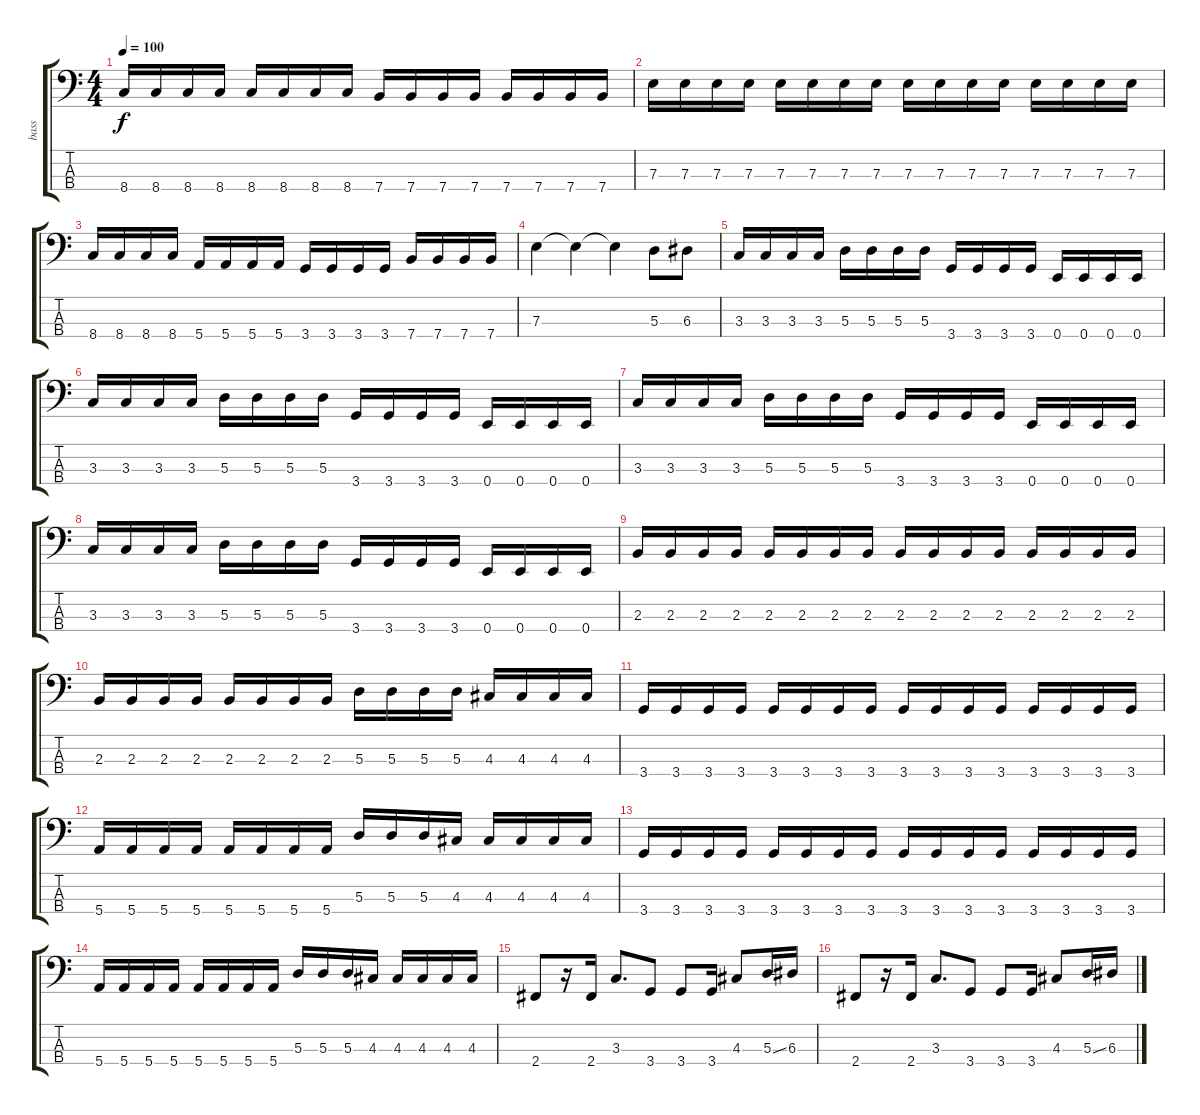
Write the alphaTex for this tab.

\track ("bass" "bass") {instrument electricbasspick}
\staff {score tabs}
\tuning (G2 D2 A1 E1) {hide}
\ts (4 4)
\tempo 100
\clef f4
\ks c
8.4.16{dy f instrument electricbasspick} 8.4.16 8.4.16 8.4.16 8.4.16 8.4.16 8.4.16 8.4.16 7.4.16 7.4.16 7.4.16 7.4.16 7.4.16 7.4.16 7.4.16 7.4.16 |
7.3.16 7.3.16 7.3.16 7.3.16 7.3.16 7.3.16 7.3.16 7.3.16 7.3.16 7.3.16 7.3.16 7.3.16 7.3.16 7.3.16 7.3.16 7.3.16 |
8.4.16 8.4.16 8.4.16 8.4.16 5.4.16 5.4.16 5.4.16 5.4.16 3.4.16 3.4.16 3.4.16 3.4.16 7.4.16 7.4.16 7.4.16 7.4.16 |
7.3.4 7.3{t}.4 7.3{t}.4 5.3.8 6.3.8 |
3.3.16 3.3.16 3.3.16 3.3.16 5.3.16 5.3.16 5.3.16 5.3.16 3.4.16 3.4.16 3.4.16 3.4.16 0.4.16 0.4.16 0.4.16 0.4.16 |
3.3.16 3.3.16 3.3.16 3.3.16 5.3.16 5.3.16 5.3.16 5.3.16 3.4.16 3.4.16 3.4.16 3.4.16 0.4.16 0.4.16 0.4.16 0.4.16 |
3.3.16 3.3.16 3.3.16 3.3.16 5.3.16 5.3.16 5.3.16 5.3.16 3.4.16 3.4.16 3.4.16 3.4.16 0.4.16 0.4.16 0.4.16 0.4.16 |
3.3.16 3.3.16 3.3.16 3.3.16 5.3.16 5.3.16 5.3.16 5.3.16 3.4.16 3.4.16 3.4.16 3.4.16 0.4.16 0.4.16 0.4.16 0.4.16 |
2.3.16 2.3.16 2.3.16 2.3.16 2.3.16 2.3.16 2.3.16 2.3.16 2.3.16 2.3.16 2.3.16 2.3.16 2.3.16 2.3.16 2.3.16 2.3.16 |
2.3.16 2.3.16 2.3.16 2.3.16 2.3.16 2.3.16 2.3.16 2.3.16 5.3.16 5.3.16 5.3.16 5.3.16 4.3.16 4.3.16 4.3.16 4.3.16 |
3.4.16 3.4.16 3.4.16 3.4.16 3.4.16 3.4.16 3.4.16 3.4.16 3.4.16 3.4.16 3.4.16 3.4.16 3.4.16 3.4.16 3.4.16 3.4.16 |
5.4.16 5.4.16 5.4.16 5.4.16 5.4.16 5.4.16 5.4.16 5.4.16 5.3.16 5.3.16 5.3.16 4.3.16 4.3.16 4.3.16 4.3.16 4.3.16 |
3.4.16 3.4.16 3.4.16 3.4.16 3.4.16 3.4.16 3.4.16 3.4.16 3.4.16 3.4.16 3.4.16 3.4.16 3.4.16 3.4.16 3.4.16 3.4.16 |
5.4.16 5.4.16 5.4.16 5.4.16 5.4.16 5.4.16 5.4.16 5.4.16 5.3.16 5.3.16 5.3.16 4.3.16 4.3.16 4.3.16 4.3.16 4.3.16 |
2.4.8 r.16 2.4.16 3.3.8{d} 3.4.8 3.4.8 3.4.16 4.3.8 5.3{ss}.16 6.3.16 |
2.4.8 r.16 2.4.16 3.3.8{d} 3.4.8 3.4.8 3.4.16 4.3.8 5.3{ss}.16 6.3.16
